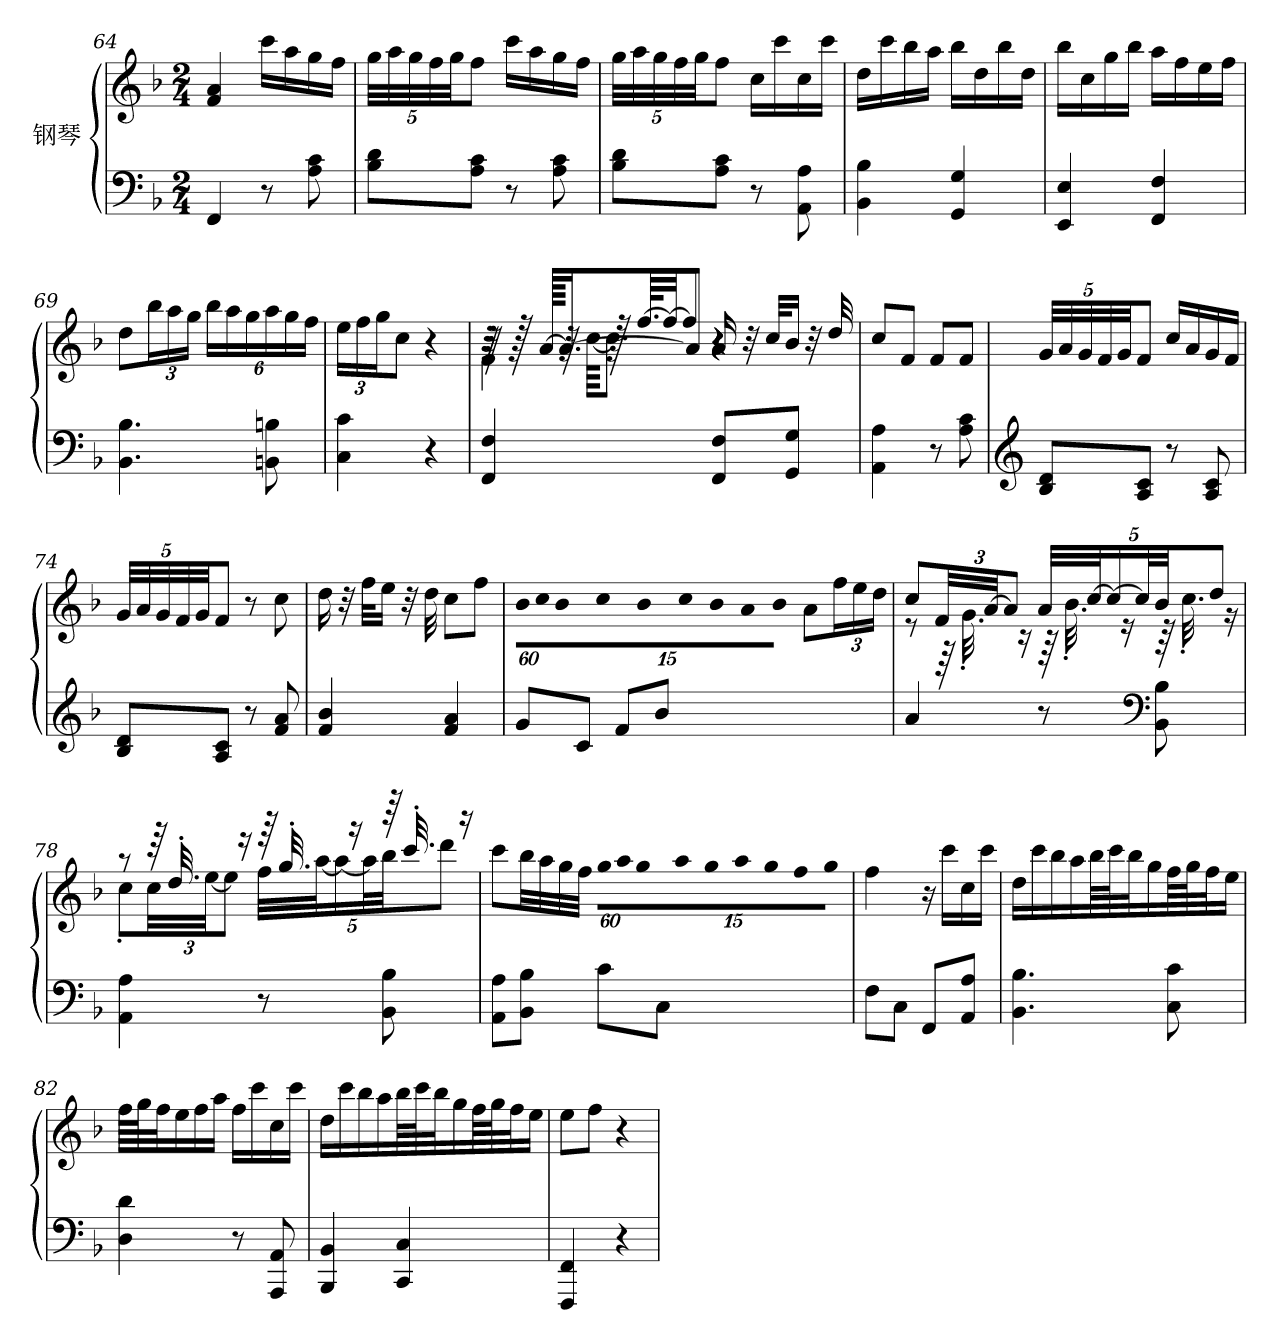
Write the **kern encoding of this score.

**kern	**kern
*part2	*part1
*staff2	*staff1
*I"钢琴	*I"钢琴
*clefF4	*clefG2
*k[b-]	*k[b-]
*M2/4	*M2/4
=64	=64
4FF/	4f/ 4a/
8r	16ccc\LL
.	16aa\
8A\ 8c\	16gg\
.	16ff\JJ
=65	=65
*	*Xbrackettup
8B-\ 8d\L	40gg\LLL
.	40aa\
.	40gg\
.	40ff\
.	40gg\JJ
8A\ 8c\J	8ff\J
8r	16ccc\LL
.	16aa\
8A\ 8c\	16gg\
.	16ff\JJ
=66	=66
8B-\ 8d\L	40gg\LLL
.	40aa\
.	40gg\
.	40ff\
.	40gg\JJ
8A\ 8c\J	8ff\J
8r	16cc\LL
.	16ccc\
8AA\ 8A\	16cc\
.	16ccc\JJ
!!LO:LB:g=z
=67	=67
4BB-\ 4B-\	16dd\LL
.	16ccc\
.	16bb-\
.	16aa\JJ
4GG/ 4G/	16bb-\LL
.	16dd\
.	16bb-\
.	16dd\JJ
=68	=68
4EE/ 4E/	16bb-\LL
.	16cc\
.	16gg\
.	16bb-\JJ
4FF/ 4F/	16aa\LL
.	16ff\
.	16ee\
.	16ff\JJ
=69	=69
4.BB-\ 4.B-\	8dd\L
.	24bb-\L
.	24aa\
.	24gg\JJ
.	24bb-\LL
.	24aa\
.	24gg\
8BBn\ 8Bn\	24aa\
.	24gg\
.	24ff\JJ
=70	=70
4C\ 4c\	24ee\LL
.	24ff\
.	24gg\J
.	8cc\J
4r	4r
!!LO:LB:g=z
=71	=71
*	*^
*	*	*^
*	*	*	*^
4FF/ 4F/	16r	32r	64r	4f\
.	.	.	128r	.
.	.	.	[128a/KKKLL	.
.	.	64r	16.a/J_	.
.	.	[64cc\KKKL	.	.
.	128r	8.cc\J]	.	.
.	[64.ff/KLLL	.	.	.
.	32ff/JJ_	.	.	.
.	8ff/J]	.	8a/J]	.
8FF/ 8F/L	16a/	4r	4r	4r
.	32r	.	.	.
.	32cc/KLL	.	.	.
8GG/ 8G/J	16b-/JJ	.	.	.
.	32r	.	.	.
.	32dd/	.	.	.
*	*v	*v	*v	*v
=72	=72
4AA\ 4A\	8cc/L
.	8f/J
8r	8f/L
8A\ 8c\	8f/J
=73	=73
*clefG2	*
8B-/ 8d/L	40g/LLL
.	40a/
.	40g/
.	40f/
.	40g/JJ
8A/ 8c/J	8f/J
8r	16cc/LL
.	16a/
8A/ 8c/	16g/
.	16f/JJ
!!LO:LB:g=z
=74	=74
8B-/ 8d/L	40g/LLL
.	40a/
.	40g/
.	40f/
.	40g/JJ
8A/ 8c/J	8f/J
8r	8r
8f/ 8a/	8cc\
=75	=75
4f/ 4b-/	16dd\
.	32r
.	32ff\KLL
.	16ee\JJ
.	32r
.	32dd\
4f/ 4a/	8cc\L
.	8ff\J
=76	=76
!	!LO:N:vis=32
8g/L	1920%53b-\LLL
!	!LO:N:vis=32
.	1920%53cc\
.	1920ryy
!	!LO:N:vis=32
.	1920%53b-\
!	!LO:N:vis=32
.	1920%53cc\
!	!LO:N:vis=32
.	1920%53b-\
8c/J	.
.	1920ryy
!	!LO:N:vis=32
.	1920%53cc\
!	!LO:N:vis=32
.	1920%53b-\
!	!LO:N:vis=32
.	1920%53a\
.	1920ryy
!	!LO:N:vis=32
.	1920%53b-\JJJ
8f/L	8a\L
8b-/J	24ff\L
.	24ee\
.	24dd\JJ
!!LO:LB:g=z
=77	=77
*	*^
4a/	8cc/L	8r
.	48f/LL	64r
.	.	32.g'\
.	[48a/JJ	.
.	12a/J]	.
.	.	16r
8r	40a/LLL	64r
.	.	32.b-'\
.	[40cc/J	.
.	20cc/_	.
.	.	16r
.	40cc/L]	.
*clefF4	*	*
8BB-\ 8B-\	40b-/JJ	64r
.	.	32.cc'\
.	10dd/J	.
.	.	16r
=78	=78	=78
4AA\ 4A\	8r	8cc'\L
.	64r	48cc\LL
.	32.dd'/	.
.	.	[48ee\JJ
.	.	12ee\J]
.	16r	.
8r	64r	40ff\LLL
.	32.gg'/	.
.	.	[40aa\J
.	.	20aa\_
.	16r	.
.	.	40aa\L]
8BB-\ 8B-\	64r	40bb-\JJ
.	32.ccc'/	.
.	.	10ddd\J
.	16r	.
*	*v	*v
!!LO:PB:g=z
=79	=79
8AA\ 8A\L	8ccc\L
8BB-\ 8B-\J	32bb-\LL
.	32aa\
.	32gg\
.	32ff\JJJ
!	!LO:N:vis=32
8c\L	1920%53gg\LLL
!	!LO:N:vis=32
.	1920%53aa\
.	1920ryy
!	!LO:N:vis=32
.	1920%53gg\
!	!LO:N:vis=32
.	1920%53aa\
!	!LO:N:vis=32
.	1920%53gg\
8C\J	.
.	1920ryy
!	!LO:N:vis=32
.	1920%53aa\
!	!LO:N:vis=32
.	1920%53gg\
!	!LO:N:vis=32
.	1920%53ff\
.	1920ryy
!	!LO:N:vis=32
.	1920%53gg\JJJ
=80	=80
8F\L	4ff\
8C\J	.
8FF/L	16r
.	16ccc\LL
8AA/ 8A/J	16cc\
.	16ccc\JJ
=81	=81
4.BB-\ 4.B-\	16dd\LL
.	16ccc\
.	16bb-\
.	16aa\
.	64bb-\LL
.	64ccc\J
.	32bb-\J
.	16gg\
8C\ 8c\	64ff\LL
.	64gg\J
.	32ff\J
.	16ee\JJ
!!LO:LB:g=z
=82	=82
4D\ 4d\	64ff\LLLL
.	64gg\J
.	32ff\J
.	16ee\
.	16ff\
.	16aa\JJ
8r	16ff\LL
.	16ccc\
8AAA/ 8AA/	16cc\
.	16ccc\JJ
=83	=83
4BBB-/ 4BB-/	16dd\LL
.	16ccc\
.	16bb-\
.	16aa\
4CC/ 4C/	64bb-\LL
.	64ccc\J
.	32bb-\J
.	16gg\
.	64ff\LL
.	64gg\J
.	32ff\J
.	16ee\JJ
=84	=84
4FFF/ 4FF/	8ee\L
.	8ff\J
4r	4r
=	=
*-	*-
